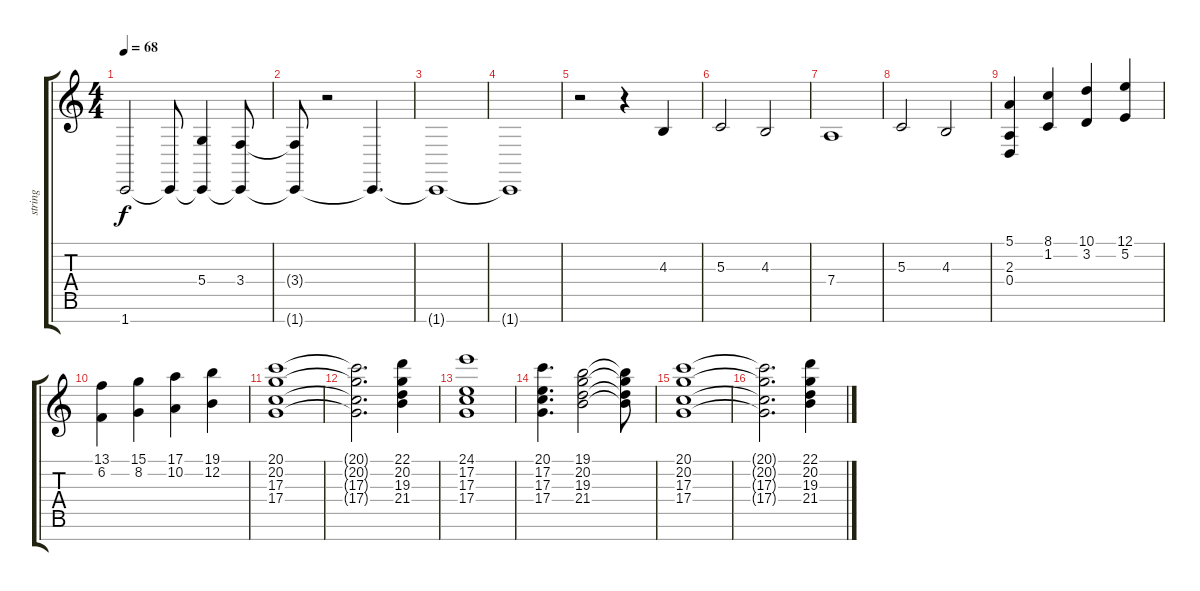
\track ("string" "string") {instrument stringensemble2}
\staff {score tabs}
\tuning (E4 B3 G3 D3 A2 E2 B1) {hide}
\ts (4 4)
\tempo 68
\clef g2
\ks c
1.7{t}.2{dy f} 1.7{t}.8 (5.4 1.7{t}).4 (3.4 1.7{t}).8 |
(3.4{t} 1.7{t}).8 r.2 1.7{t}.4{d} |
1.7{t}.1 |
1.7{t}.1 |
r.2{volume 11} r.4 4.3.4 |
5.3.2 4.3.2 |
7.4.1 |
5.3.2 4.3.2 |
(5.1 2.3 0.4).4 (8.1 1.2).4 (10.1 3.2).4 (12.1 5.2).4 |
(13.1 6.2).4 (15.1 8.2).4 (17.1 10.2).4 (19.1 12.2).4 |
(20.1 20.2 17.3 17.4).1{volume 9} |
(20.1{t} 20.2{t} 17.3{t} 17.4{t}).2{d} (22.1 20.2 19.3 21.4).4 |
(24.1 17.2 17.3 17.4).1 |
(20.1 17.2 17.3 17.4).4{d} (19.1 20.2 19.3 21.4).2 (19.1{t} 20.2{t} 19.3{t} 21.4{t}).8 |
(20.1 20.2 17.3 17.4).1{volume 9} |
(20.1{t} 20.2{t} 17.3{t} 17.4{t}).2{d} (22.1 20.2 19.3 21.4).4
